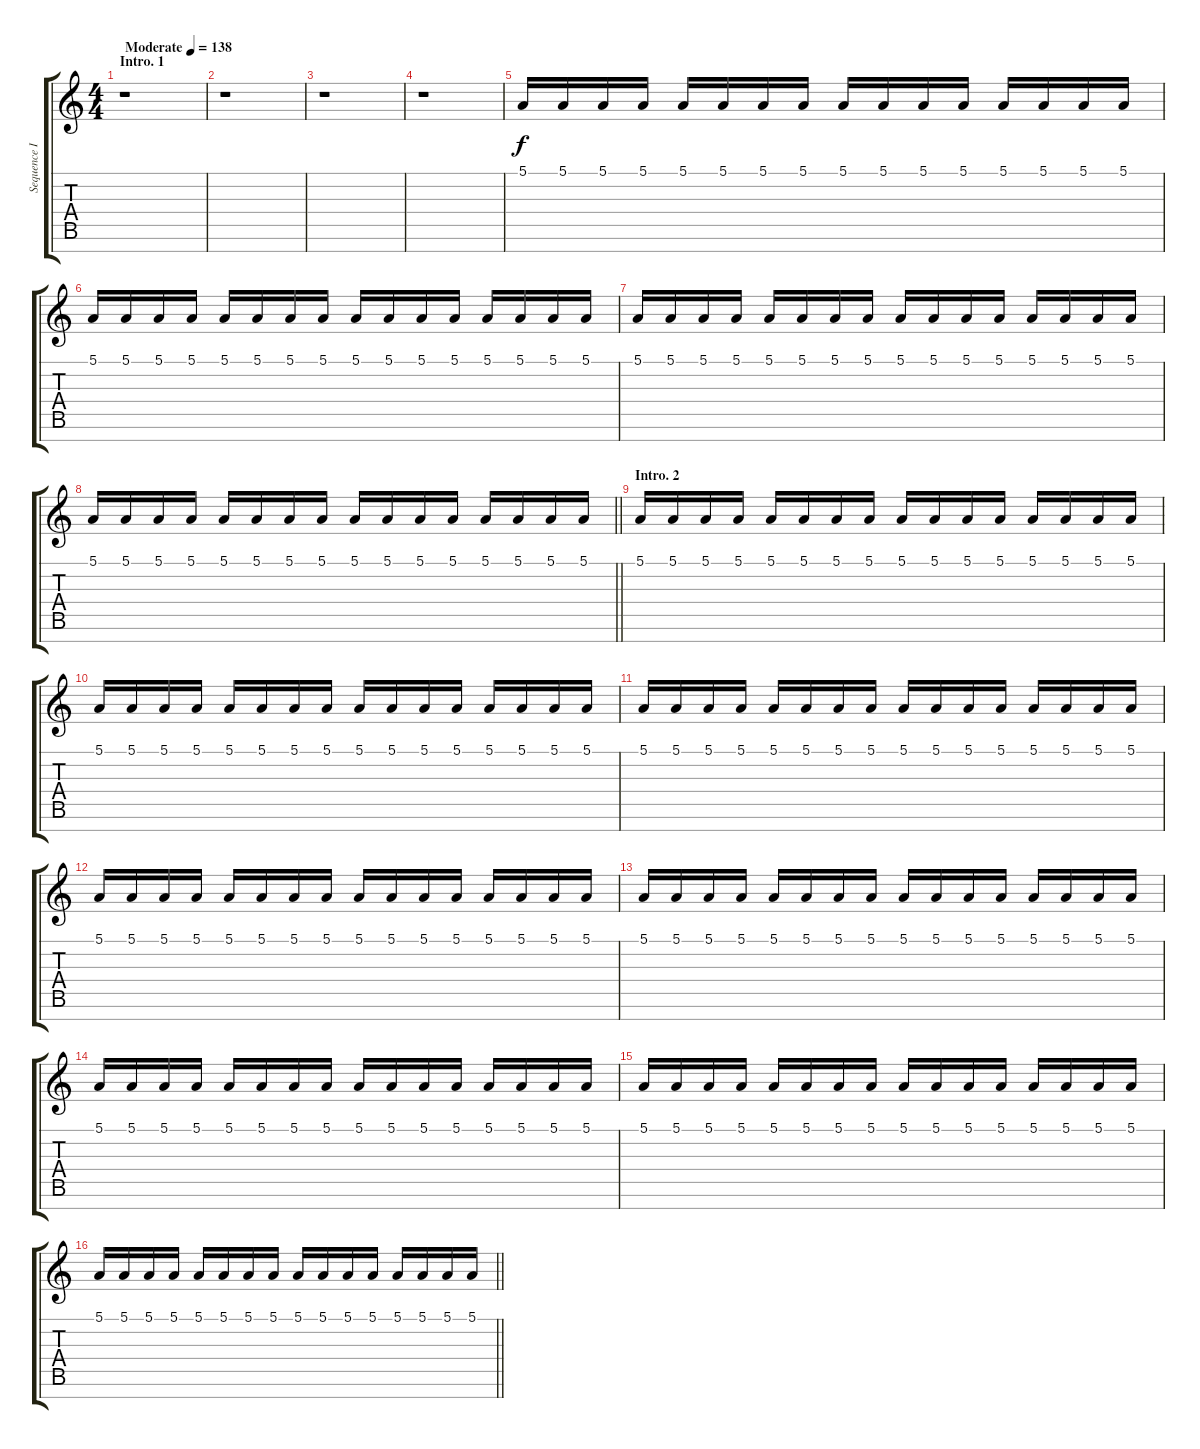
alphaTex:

\track ("Sequence I" "Sequence I") {instrument lead1square}
\staff {score tabs}
\tuning (E4 B3 G3 D3 A2 E2 B1) {hide}
\ts (4 4)
\section ("" "Intro. 1")
\tempo (138 "Moderate")
\clef g2
\ks c
r.1{dy f instrument lead1square} |
r.1 |
r.1 |
r.1{volume 0} |
5.1.16{volume 10} 5.1.16 5.1.16 5.1.16 5.1.16 5.1.16 5.1.16 5.1.16 5.1.16 5.1.16 5.1.16 5.1.16 5.1.16 5.1.16 5.1.16 5.1.16 |
5.1.16 5.1.16 5.1.16 5.1.16 5.1.16 5.1.16 5.1.16 5.1.16 5.1.16 5.1.16 5.1.16 5.1.16 5.1.16 5.1.16 5.1.16 5.1.16 |
5.1.16 5.1.16 5.1.16 5.1.16 5.1.16 5.1.16 5.1.16 5.1.16 5.1.16 5.1.16 5.1.16 5.1.16 5.1.16 5.1.16 5.1.16 5.1.16 |
\barLineRight lightlight
5.1.16{volume 0} 5.1.16 5.1.16 5.1.16 5.1.16 5.1.16 5.1.16 5.1.16 5.1.16 5.1.16 5.1.16 5.1.16 5.1.16 5.1.16 5.1.16 5.1.16 |
\section ("" "Intro. 2")
5.1.16{volume 10} 5.1.16 5.1.16 5.1.16 5.1.16 5.1.16 5.1.16 5.1.16 5.1.16 5.1.16 5.1.16 5.1.16 5.1.16 5.1.16 5.1.16 5.1.16 |
5.1.16 5.1.16 5.1.16 5.1.16 5.1.16 5.1.16 5.1.16 5.1.16 5.1.16 5.1.16 5.1.16 5.1.16 5.1.16 5.1.16 5.1.16 5.1.16 |
5.1.16 5.1.16 5.1.16 5.1.16 5.1.16 5.1.16 5.1.16 5.1.16 5.1.16 5.1.16 5.1.16 5.1.16 5.1.16 5.1.16 5.1.16 5.1.16 |
5.1.16 5.1.16 5.1.16 5.1.16 5.1.16 5.1.16 5.1.16 5.1.16 5.1.16 5.1.16 5.1.16 5.1.16 5.1.16 5.1.16 5.1.16 5.1.16 |
5.1.16 5.1.16 5.1.16 5.1.16 5.1.16 5.1.16 5.1.16 5.1.16 5.1.16 5.1.16 5.1.16 5.1.16 5.1.16 5.1.16 5.1.16 5.1.16 |
5.1.16 5.1.16 5.1.16 5.1.16 5.1.16 5.1.16 5.1.16 5.1.16 5.1.16 5.1.16 5.1.16 5.1.16 5.1.16 5.1.16 5.1.16 5.1.16 |
5.1.16 5.1.16 5.1.16 5.1.16 5.1.16 5.1.16 5.1.16 5.1.16 5.1.16 5.1.16 5.1.16 5.1.16 5.1.16 5.1.16 5.1.16 5.1.16 |
\barLineRight lightlight
5.1.16 5.1.16 5.1.16 5.1.16 5.1.16 5.1.16 5.1.16 5.1.16 5.1.16 5.1.16 5.1.16 5.1.16 5.1.16 5.1.16 5.1.16 5.1.16
